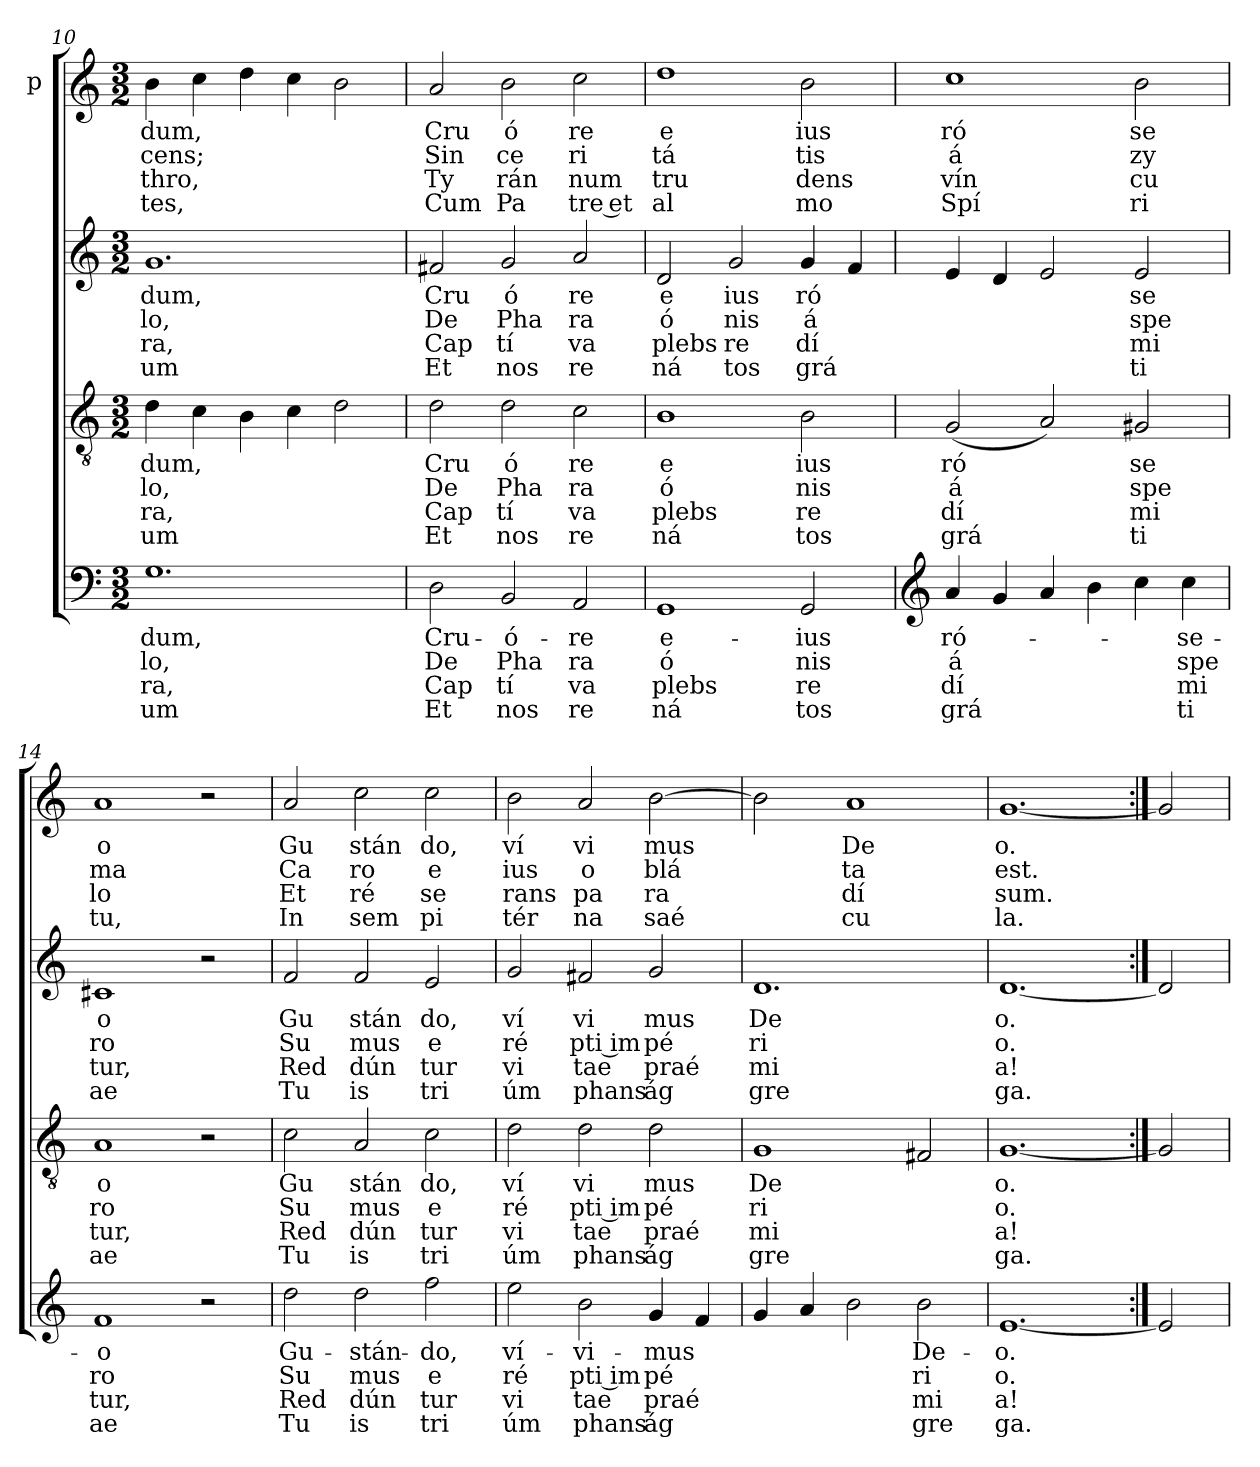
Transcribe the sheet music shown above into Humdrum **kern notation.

**kern	**text	**text	**text	**text	**kern	**text	**text	**text	**text	**kern	**text	**text	**text	**text	**kern	**text	**text	**text	**text
*part4	*part4	*part4	*part4	*part4	*part3	*part3	*part3	*part3	*part3	*part2	*part2	*part2	*part2	*part2	*part1	*part1	*part1	*part1	*part1
*staff4	*staff4	*staff4	*staff4	*staff4	*staff3	*staff3	*staff3	*staff3	*staff3	*staff2	*staff2	*staff2	*staff2	*staff2	*staff1	*staff1	*staff1	*staff1	*staff1
*	*	*	*	*	*	*	*	*	*	*	*	*	*	*	*I"p	*	*	*	*
*clefF4	*	*	*	*	*clefGv2	*	*	*	*	*clefG2	*	*	*	*	*clefG2	*	*	*	*
*k[]	*	*	*	*	*k[]	*	*	*	*	*k[]	*	*	*	*	*k[]	*	*	*	*
*C:	*	*	*	*	*C:	*	*	*	*	*C:	*	*	*	*	*C:	*	*	*	*
*M3/2	*	*	*	*	*M3/2	*	*	*	*	*M3/2	*	*	*	*	*M3/2	*	*	*	*
=10	=10	=10	=10	=10	=10	=10	=10	=10	=10	=10	=10	=10	=10	=10	=10	=10	=10	=10	=10
!	!LO:LY:b	!LO:LY:b	!LO:LY:b	!LO:LY:b	!	!LO:LY:b	!LO:LY:b	!LO:LY:b	!LO:LY:b	!	!LO:LY:b	!LO:LY:b	!LO:LY:b	!LO:LY:b	!	!LO:LY:b	!LO:LY:b	!LO:LY:b	!LO:LY:b
1.G	-dum,	lo,	-ra,	-um	4d\	dum,	lo,	-ra,	-um	1.g	dum,	lo,	-ra,	-um	4b\	dum,	cens;	thro,	tes,
.	.	.	.	.	4c\	.	.	.	.	.	.	.	.	.	4cc\	.	.	.	.
.	.	.	.	.	4B\	.	.	.	.	.	.	.	.	.	4dd\	.	.	.	.
.	.	.	.	.	4c\	.	.	.	.	.	.	.	.	.	4cc\	.	.	.	.
.	.	.	.	.	2d\	.	.	.	.	.	.	.	.	.	2b\	.	.	.	.
=11	=11	=11	=11	=11	=11	=11	=11	=11	=11	=11	=11	=11	=11	=11	=11	=11	=11	=11	=11
!	!LO:LY:b	!LO:LY:b	!LO:LY:b	!LO:LY:b	!	!LO:LY:b	!LO:LY:b	!LO:LY:b	!LO:LY:b	!	!LO:LY:b	!LO:LY:b	!LO:LY:b	!LO:LY:b	!	!LO:LY:b	!LO:LY:b	!LO:LY:b	!LO:LY:b
2D\	Cru-	De	Cap	Et	2d\	Cru	De	Cap	Et	2f#X/	Cru	De	Cap	Et	2a/	Cru	Sin	Ty	Cum
!	!LO:LY:b	!LO:LY:b	!LO:LY:b	!LO:LY:b	!	!LO:LY:b	!LO:LY:b	!LO:LY:b	!LO:LY:b	!	!LO:LY:b	!LO:LY:b	!LO:LY:b	!LO:LY:b	!	!LO:LY:b	!LO:LY:b	!LO:LY:b	!LO:LY:b
2BB/	-ó-	Pha	tí	nos	2d\	ó	Pha	tí	nos	2g/	ó	Pha	tí	nos	2b\	ó	ce	rán	Pa
!	!LO:LY:b	!LO:LY:b	!LO:LY:b	!LO:LY:b	!	!LO:LY:b	!LO:LY:b	!LO:LY:b	!LO:LY:b	!	!LO:LY:b	!LO:LY:b	!LO:LY:b	!LO:LY:b	!	!LO:LY:b	!LO:LY:b	!LO:LY:b	!LO:LY:b
2AA/	-re	ra	va	re	2c\	re	ra	va	re	2a/	re	ra	va	re	2cc\	re	ri	num	tre et
=12	=12	=12	=12	=12	=12	=12	=12	=12	=12	=12	=12	=12	=12	=12	=12	=12	=12	=12	=12
!	!LO:LY:b	!LO:LY:b	!LO:LY:b	!LO:LY:b	!	!LO:LY:b	!LO:LY:b	!LO:LY:b	!LO:LY:b	!	!LO:LY:b	!LO:LY:b	!LO:LY:b	!LO:LY:b	!	!LO:LY:b	!LO:LY:b	!LO:LY:b	!LO:LY:b
1GG	e-	ó	plebs	ná	1B	e	ó	plebs	ná	2d/	e	ó	plebs	ná	1dd	e	tá	tru	al
!	!	!	!	!	!	!	!	!	!	!	!LO:LY:b	!LO:LY:b	!LO:LY:b	!LO:LY:b	!	!	!	!	!
.	.	.	.	.	.	.	.	.	.	2g/	ius	nis	re	tos	.	.	.	.	.
!	!LO:LY:b	!LO:LY:b	!LO:LY:b	!LO:LY:b	!	!LO:LY:b	!LO:LY:b	!LO:LY:b	!LO:LY:b	!	!LO:LY:b	!LO:LY:b	!LO:LY:b	!LO:LY:b	!	!LO:LY:b	!LO:LY:b	!LO:LY:b	!LO:LY:b
2GG/	-ius	nis	re	tos	2B\	ius	nis	re	tos	4g/	ró	á	dí	grá	2b\	ius	tis	dens	mo
.	.	.	.	.	.	.	.	.	.	4f/	.	.	.	.	.	.	.	.	.
!!LO:LB:g=z
=13	=13	=13	=13	=13	=13	=13	=13	=13	=13	=13	=13	=13	=13	=13	=13	=13	=13	=13	=13
*clefG2	*	*	*	*	*	*	*	*	*	*	*	*	*	*	*	*	*	*	*
!	!LO:LY:b	!LO:LY:b	!LO:LY:b	!LO:LY:b	!	!LO:LY:b	!LO:LY:b	!LO:LY:b	!LO:LY:b	!	!	!	!	!	!	!LO:LY:b	!LO:LY:b	!LO:LY:b	!LO:LY:b
4a/	ró-	á	dí	grá	(<2G/	ró	á	dí	grá	4e/	.	.	.	.	1cc	ró	á	vín	Spí
4g/	.	.	.	.	.	.	.	.	.	4d/	.	.	.	.	.	.	.	.	.
4a/	.	.	.	.	2A/)	.	.	.	.	2e/	.	.	.	.	.	.	.	.	.
4b\	.	.	.	.	.	.	.	.	.	.	.	.	.	.	.	.	.	.	.
!	!	!	!	!	!	!LO:LY:b	!LO:LY:b	!LO:LY:b	!LO:LY:b	!	!LO:LY:b	!LO:LY:b	!LO:LY:b	!LO:LY:b	!	!LO:LY:b	!LO:LY:b	!LO:LY:b	!LO:LY:b
4cc\	.	.	.	.	2G#X/	se	spe	mi	ti	2e/	se	spe	mi	ti	2b\	se	zy	cu	ri
!	!LO:LY:b	!LO:LY:b	!LO:LY:b	!LO:LY:b	!	!	!	!	!	!	!	!	!	!	!	!	!	!	!
4cc\	-se-	spe	mi	ti	.	.	.	.	.	.	.	.	.	.	.	.	.	.	.
=14	=14	=14	=14	=14	=14	=14	=14	=14	=14	=14	=14	=14	=14	=14	=14	=14	=14	=14	=14
!	!LO:LY:b	!LO:LY:b	!LO:LY:b	!LO:LY:b	!	!LO:LY:b	!LO:LY:b	!LO:LY:b	!LO:LY:b	!	!LO:LY:b	!LO:LY:b	!LO:LY:b	!LO:LY:b	!	!LO:LY:b	!LO:LY:b	!LO:LY:b	!LO:LY:b
1f	-o	ro	tur,	ae	1A	o	ro	tur,	ae	1c#X	o	ro	tur,	ae	1a	o	ma	lo	tu,
2r	.	.	.	.	2r	.	.	.	.	2r	.	.	.	.	2r	.	.	.	.
=15	=15	=15	=15	=15	=15	=15	=15	=15	=15	=15	=15	=15	=15	=15	=15	=15	=15	=15	=15
!	!LO:LY:b	!LO:LY:b	!LO:LY:b	!LO:LY:b	!	!LO:LY:b	!LO:LY:b	!LO:LY:b	!LO:LY:b	!	!LO:LY:b	!LO:LY:b	!LO:LY:b	!LO:LY:b	!	!LO:LY:b	!LO:LY:b	!LO:LY:b	!LO:LY:b
2dd\	Gu-	Su	Red	Tu	2c\	Gu	Su	Red	Tu	2f/	Gu	Su	Red	Tu	2a/	Gu	Ca	Et	In
!	!LO:LY:b	!LO:LY:b	!LO:LY:b	!LO:LY:b	!	!LO:LY:b	!LO:LY:b	!LO:LY:b	!LO:LY:b	!	!LO:LY:b	!LO:LY:b	!LO:LY:b	!LO:LY:b	!	!LO:LY:b	!LO:LY:b	!LO:LY:b	!LO:LY:b
2dd\	-stán-	mus	dún	is	2A/	stán	mus	dún	is	2f/	stán	mus	dún	is	2cc\	stán	ro	ré	sem
!	!LO:LY:b	!LO:LY:b	!LO:LY:b	!LO:LY:b	!	!LO:LY:b	!LO:LY:b	!LO:LY:b	!LO:LY:b	!	!LO:LY:b	!LO:LY:b	!LO:LY:b	!LO:LY:b	!	!LO:LY:b	!LO:LY:b	!LO:LY:b	!LO:LY:b
2ff\	-do,	e	tur	tri	2c\	do,	e	tur	tri	2e/	do,	e	tur	tri	2cc\	do,	e	se	pi
=16	=16	=16	=16	=16	=16	=16	=16	=16	=16	=16	=16	=16	=16	=16	=16	=16	=16	=16	=16
!	!LO:LY:b	!LO:LY:b	!LO:LY:b	!LO:LY:b	!	!LO:LY:b	!LO:LY:b	!LO:LY:b	!LO:LY:b	!	!LO:LY:b	!LO:LY:b	!LO:LY:b	!LO:LY:b	!	!LO:LY:b	!LO:LY:b	!LO:LY:b	!LO:LY:b
2ee\	ví-	ré	vi	úm	2d\	ví	ré	vi	úm	2g/	ví	ré	vi	úm	2b\	ví	ius	rans	tér
!	!LO:LY:b	!LO:LY:b	!LO:LY:b	!LO:LY:b	!	!LO:LY:b	!LO:LY:b	!LO:LY:b	!LO:LY:b	!	!LO:LY:b	!LO:LY:b	!LO:LY:b	!LO:LY:b	!	!LO:LY:b	!LO:LY:b	!LO:LY:b	!LO:LY:b
2b\	-vi-	pti im	tae	phans	2d\	vi	pti im	tae	phans	2f#X/	vi	pti im	tae	phans	2a/	vi	o	pa	na
!	!LO:LY:b	!LO:LY:b	!LO:LY:b	!LO:LY:b	!	!LO:LY:b	!LO:LY:b	!LO:LY:b	!LO:LY:b	!	!LO:LY:b	!LO:LY:b	!LO:LY:b	!LO:LY:b	!	!LO:LY:b	!LO:LY:b	!LO:LY:b	!LO:LY:b
4g/	-mus	pé	praé	ág	2d\	mus	pé	praé	ág	2g/	mus	pé	praé	ág	[>2b\	mus	blá	ra	saé
4f/	.	.	.	.	.	.	.	.	.	.	.	.	.	.	.	.	.	.	.
=17	=17	=17	=17	=17	=17	=17	=17	=17	=17	=17	=17	=17	=17	=17	=17	=17	=17	=17	=17
!	!	!	!	!	!	!LO:LY:b	!LO:LY:b	!LO:LY:b	!LO:LY:b	!	!LO:LY:b	!LO:LY:b	!LO:LY:b	!LO:LY:b	!	!	!	!	!
4g/	.	.	.	.	1G	De	ri	mi	gre	1.d	De	ri	mi	gre	2b\]	.	.	.	.
4a/	.	.	.	.	.	.	.	.	.	.	.	.	.	.	.	.	.	.	.
!	!	!	!	!	!	!	!	!	!	!	!	!	!	!	!	!LO:LY:b	!LO:LY:b	!LO:LY:b	!LO:LY:b
2b\	.	.	.	.	.	.	.	.	.	.	.	.	.	.	1a	De	ta	dí	cu
!	!LO:LY:b	!LO:LY:b	!LO:LY:b	!LO:LY:b	!	!	!	!	!	!	!	!	!	!	!	!	!	!	!
2b\	De-	ri	mi	gre	2F#X/	.	.	.	.	.	.	.	.	.	.	.	.	.	.
=18	=18	=18	=18	=18	=18	=18	=18	=18	=18	=18	=18	=18	=18	=18	=18	=18	=18	=18	=18
!	!LO:LY:b	!LO:LY:b	!LO:LY:b	!LO:LY:b	!	!LO:LY:b	!LO:LY:b	!LO:LY:b	!LO:LY:b	!	!LO:LY:b	!LO:LY:b	!LO:LY:b	!LO:LY:b	!	!LO:LY:b	!LO:LY:b	!LO:LY:b	!LO:LY:b
[1.e	-o.	o.	a!	ga.	[1.G	o.	o.	a!	ga.	[1.d	o.	o.	a!	ga.	[1.g	o.	est.	sum.	la.
=19:|!	=19:|!	=19:|!	=19:|!	=19:|!	=19:|!	=19:|!	=19:|!	=19:|!	=19:|!	=19:|!	=19:|!	=19:|!	=19:|!	=19:|!	=19:|!	=19:|!	=19:|!	=19:|!	=19:|!
2e]	.	.	.	.	2G]	.	.	.	.	2d]	.	.	.	.	2g]	.	.	.	.
=	=	=	=	=	=	=	=	=	=	=	=	=	=	=	=	=	=	=	=
*-	*-	*-	*-	*-	*-	*-	*-	*-	*-	*-	*-	*-	*-	*-	*-	*-	*-	*-	*-
